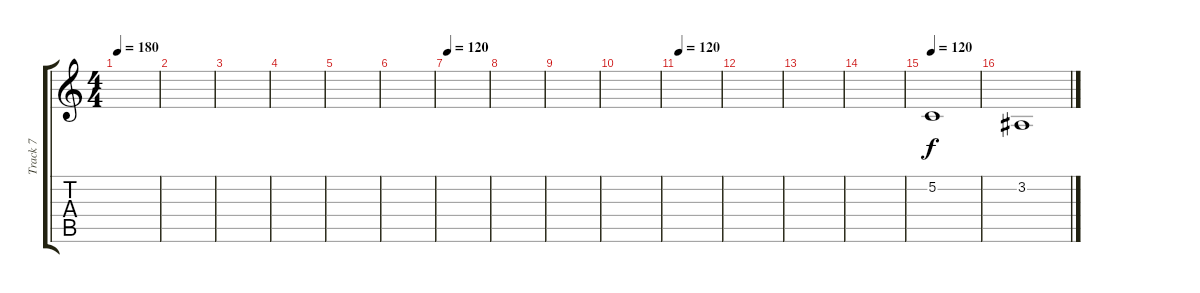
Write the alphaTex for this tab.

\track ("Track 7" "Track 7") {instrument stringensemble1}
\staff {score tabs}
\tuning (C4 G3 Eb3 Bb2 F2 C2) {hide}
\ts (4 4)
\tempo 180
\clef g2
\ks c
|
|
|
|
|
|
\tempo 120
|
|
|
|
\tempo 120
|
|
|
|
\tempo 120
5.2.1 |
3.2.1
